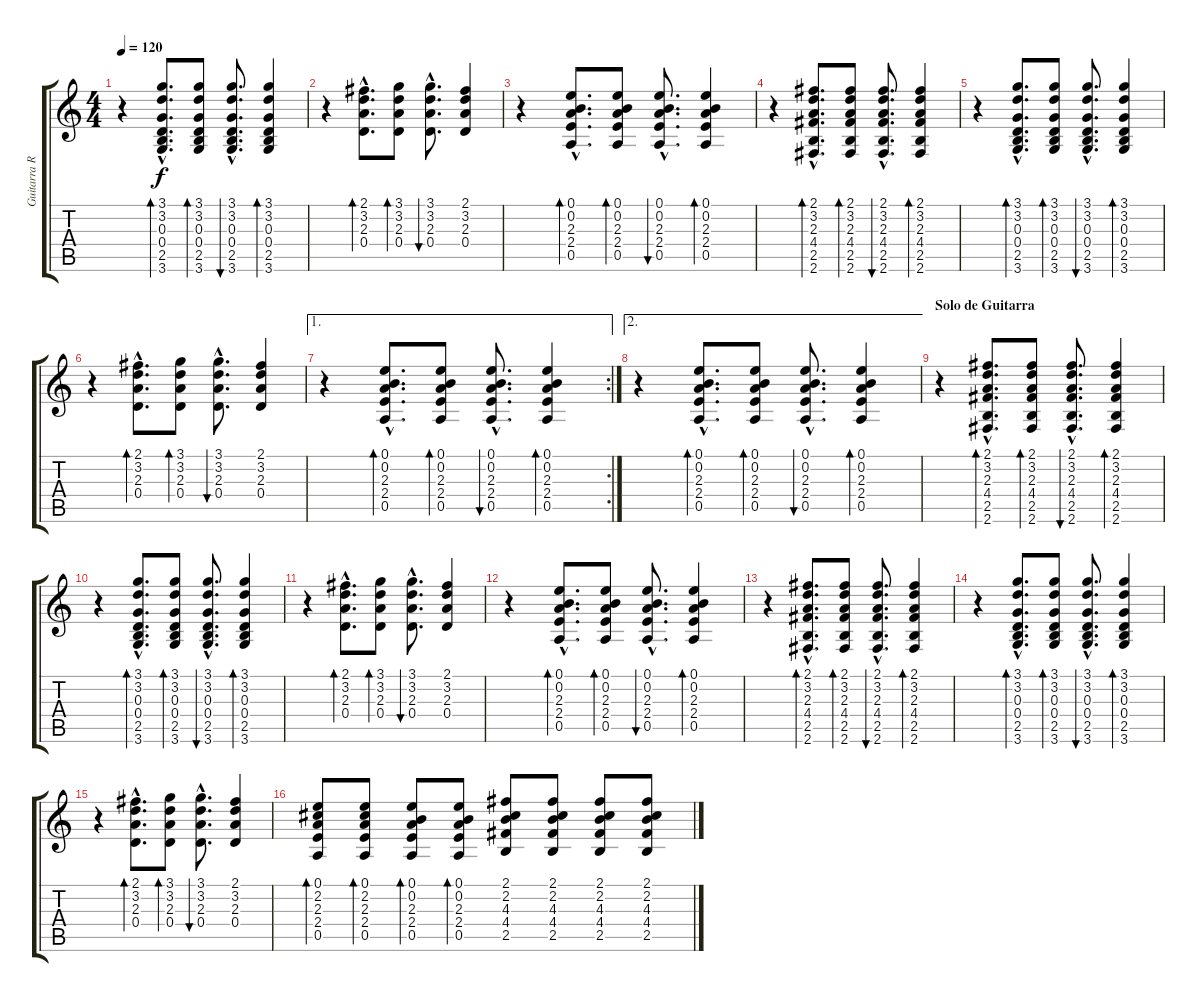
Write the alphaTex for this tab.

\track ("Guitarra Ritmica" "Guitarra R") {instrument acousticguitarsteel}
\staff {score tabs}
\tuning (E4 B3 G3 D3 A2 E2) {hide}
\ts (4 4)
\tempo 120
\clef g2
\ks c
r.4{dy f} (3.1{hac} 3.2{hac} 0.3{hac} 0.4{hac} 2.5{hac} 3.6{hac}).8{d bd 30} (3.1 3.2 0.3 0.4 2.5 3.6).8{bd 30} (3.1{hac} 3.2{hac} 0.3{hac} 0.4{hac} 2.5{hac} 3.6{hac}).8{d bu 30} (3.1 3.2 0.3 0.4 2.5 3.6).4{bd 30} |
r.4 (2.1{hac} 3.2{hac} 2.3{hac} 0.4{hac}).8{d bd 30} (3.1 3.2 2.3 0.4).8{bd 30} (3.1{hac} 3.2{hac} 2.3{hac} 0.4{hac}).8{d bu 30} (2.1 3.2 2.3 0.4).4 |
r.4 (0.1{hac} 0.2{hac} 2.3{hac} 2.4{hac} 0.5{hac}).8{d bd 30} (0.1 0.2 2.3 2.4 0.5).8{bd 30} (0.1{hac} 0.2{hac} 2.3{hac} 2.4{hac} 0.5{hac}).8{d bu 30} (0.1 0.2 2.3 2.4 0.5).4{bd 30} |
r.4 (2.1{hac} 3.2{hac} 2.3{hac} 4.4{hac} 2.5{hac} 2.6{hac}).8{d bd 30} (2.1 3.2 2.3 4.4 2.5 2.6).8{bd 30} (2.1{hac} 3.2{hac} 2.3{hac} 4.4{hac} 2.5{hac} 2.6{hac}).8{d bu 30} (2.1 3.2 2.3 4.4 2.5 2.6).4{bd 30} |
r.4 (3.1{hac} 3.2{hac} 0.3{hac} 0.4{hac} 2.5{hac} 3.6{hac}).8{d bd 30} (3.1 3.2 0.3 0.4 2.5 3.6).8{bd 30} (3.1{hac} 3.2{hac} 0.3{hac} 0.4{hac} 2.5{hac} 3.6{hac}).8{d bu 30} (3.1 3.2 0.3 0.4 2.5 3.6).4{bd 30} |
r.4 (2.1{hac} 3.2{hac} 2.3{hac} 0.4{hac}).8{d bd 30} (3.1 3.2 2.3 0.4).8{bd 30} (3.1{hac} 3.2{hac} 2.3{hac} 0.4{hac}).8{d bu 30} (2.1 3.2 2.3 0.4).4 |
\ae 1
\rc 2
r.4 (0.1{hac} 0.2{hac} 2.3{hac} 2.4{hac} 0.5{hac}).8{d bd 30} (0.1 0.2 2.3 2.4 0.5).8{bd 30} (0.1{hac} 0.2{hac} 2.3{hac} 2.4{hac} 0.5{hac}).8{d bu 30} (0.1 0.2 2.3 2.4 0.5).4{bd 30} |
\ae 2
r.4 (0.1{hac} 0.2{hac} 2.3{hac} 2.4{hac} 0.5{hac}).8{d bd 30} (0.1 0.2 2.3 2.4 0.5).8{bd 30} (0.1{hac} 0.2{hac} 2.3{hac} 2.4{hac} 0.5{hac}).8{d bu 30} (0.1 0.2 2.3 2.4 0.5).4{bd 30} |
\section ("" "Solo de Guitarra")
r.4 (2.1{hac} 3.2{hac} 2.3{hac} 4.4{hac} 2.5{hac} 2.6{hac}).8{d bd 30} (2.1 3.2 2.3 4.4 2.5 2.6).8{bd 30} (2.1{hac} 3.2{hac} 2.3{hac} 4.4{hac} 2.5{hac} 2.6{hac}).8{d bu 30} (2.1 3.2 2.3 4.4 2.5 2.6).4{bd 30} |
r.4 (3.1{hac} 3.2{hac} 0.3{hac} 0.4{hac} 2.5{hac} 3.6{hac}).8{d bd 30} (3.1 3.2 0.3 0.4 2.5 3.6).8{bd 30} (3.1{hac} 3.2{hac} 0.3{hac} 0.4{hac} 2.5{hac} 3.6{hac}).8{d bu 30} (3.1 3.2 0.3 0.4 2.5 3.6).4{bd 30} |
r.4 (2.1{hac} 3.2{hac} 2.3{hac} 0.4{hac}).8{d bd 30} (3.1 3.2 2.3 0.4).8{bd 30} (3.1{hac} 3.2{hac} 2.3{hac} 0.4{hac}).8{d bu 30} (2.1 3.2 2.3 0.4).4 |
r.4 (0.1{hac} 0.2{hac} 2.3{hac} 2.4{hac} 0.5{hac}).8{d bd 30} (0.1 0.2 2.3 2.4 0.5).8{bd 30} (0.1{hac} 0.2{hac} 2.3{hac} 2.4{hac} 0.5{hac}).8{d bu 30} (0.1 0.2 2.3 2.4 0.5).4{bd 30} |
r.4 (2.1{hac} 3.2{hac} 2.3{hac} 4.4{hac} 2.5{hac} 2.6{hac}).8{d bd 30} (2.1 3.2 2.3 4.4 2.5 2.6).8{bd 30} (2.1{hac} 3.2{hac} 2.3{hac} 4.4{hac} 2.5{hac} 2.6{hac}).8{d bu 30} (2.1 3.2 2.3 4.4 2.5 2.6).4{bd 30} |
r.4 (3.1{hac} 3.2{hac} 0.3{hac} 0.4{hac} 2.5{hac} 3.6{hac}).8{d bd 30} (3.1 3.2 0.3 0.4 2.5 3.6).8{bd 30} (3.1{hac} 3.2{hac} 0.3{hac} 0.4{hac} 2.5{hac} 3.6{hac}).8{d bu 30} (3.1 3.2 0.3 0.4 2.5 3.6).4{bd 30} |
r.4 (2.1{hac} 3.2{hac} 2.3{hac} 0.4{hac}).8{d bd 30} (3.1 3.2 2.3 0.4).8{bd 30} (3.1{hac} 3.2{hac} 2.3{hac} 0.4{hac}).8{d bu 30} (2.1 3.2 2.3 0.4).4 |
(0.1 2.2 2.3 2.4 0.5).8{bd 30} (0.1 2.2 2.3 2.4 0.5).8{bd 30} (0.1 0.2 2.3 2.4 0.5).8{bd 30} (0.1 0.2 2.3 2.4 0.5).8{bd 30} (2.1 2.2 4.3 4.4 2.5).8 (2.1 2.2 4.3 4.4 2.5).8 (2.1 2.2 4.3 4.4 2.5).8 (2.1 2.2 4.3 4.4 2.5).8
